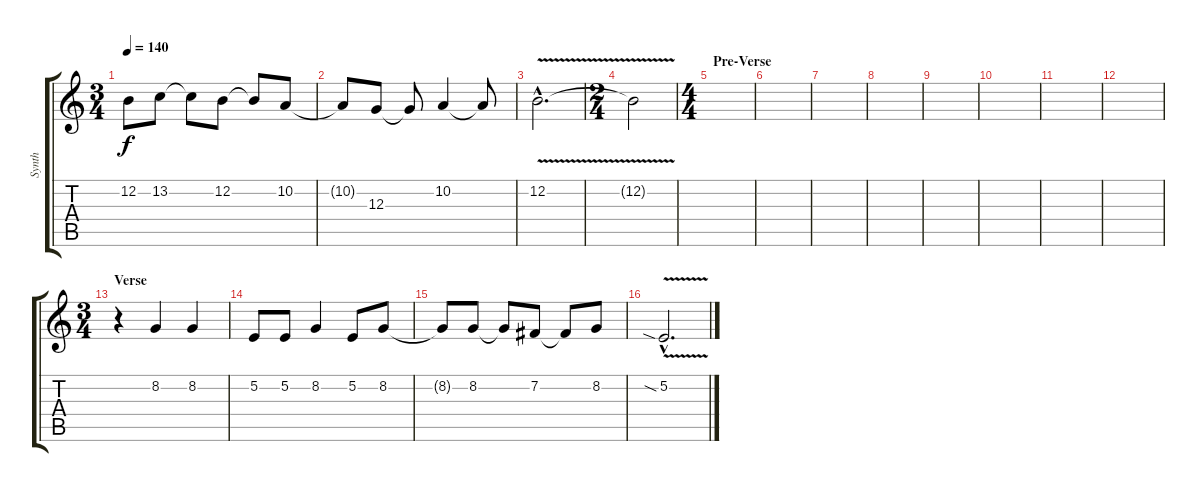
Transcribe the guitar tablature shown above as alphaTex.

\track ("Synth" "Synth") {instrument choiraahs}
\staff {score tabs}
\tuning (E4 B3 G3 D3 A2 E2) {hide}
\ts (3 4)
\tempo 140
\clef g2
\ks c
12.2.8{dy f} 13.2.8 13.2{t}.8 12.2.8 12.2{t}.8 10.2.8 |
10.2{t}.8 12.3.8 12.3{t}.8 10.2.4 10.2{t}.8 |
12.2{v hac}.2{d} |
\ts (2 4)
12.2{t}.2 |
\ts (4 4)
\section ("" "Pre-Verse")
|
|
|
|
|
|
|
|
\ts (3 4)
\section ("" "Verse")
r.4 8.2.4 8.2.4 |
5.2.8 5.2.8 8.2.4 5.2.8 8.2.8 |
8.2{t}.8 8.2.8 8.2{t}.8 7.2.8 7.2{t}.8 8.2.8 |
5.2{v sia hac}.2{d}
